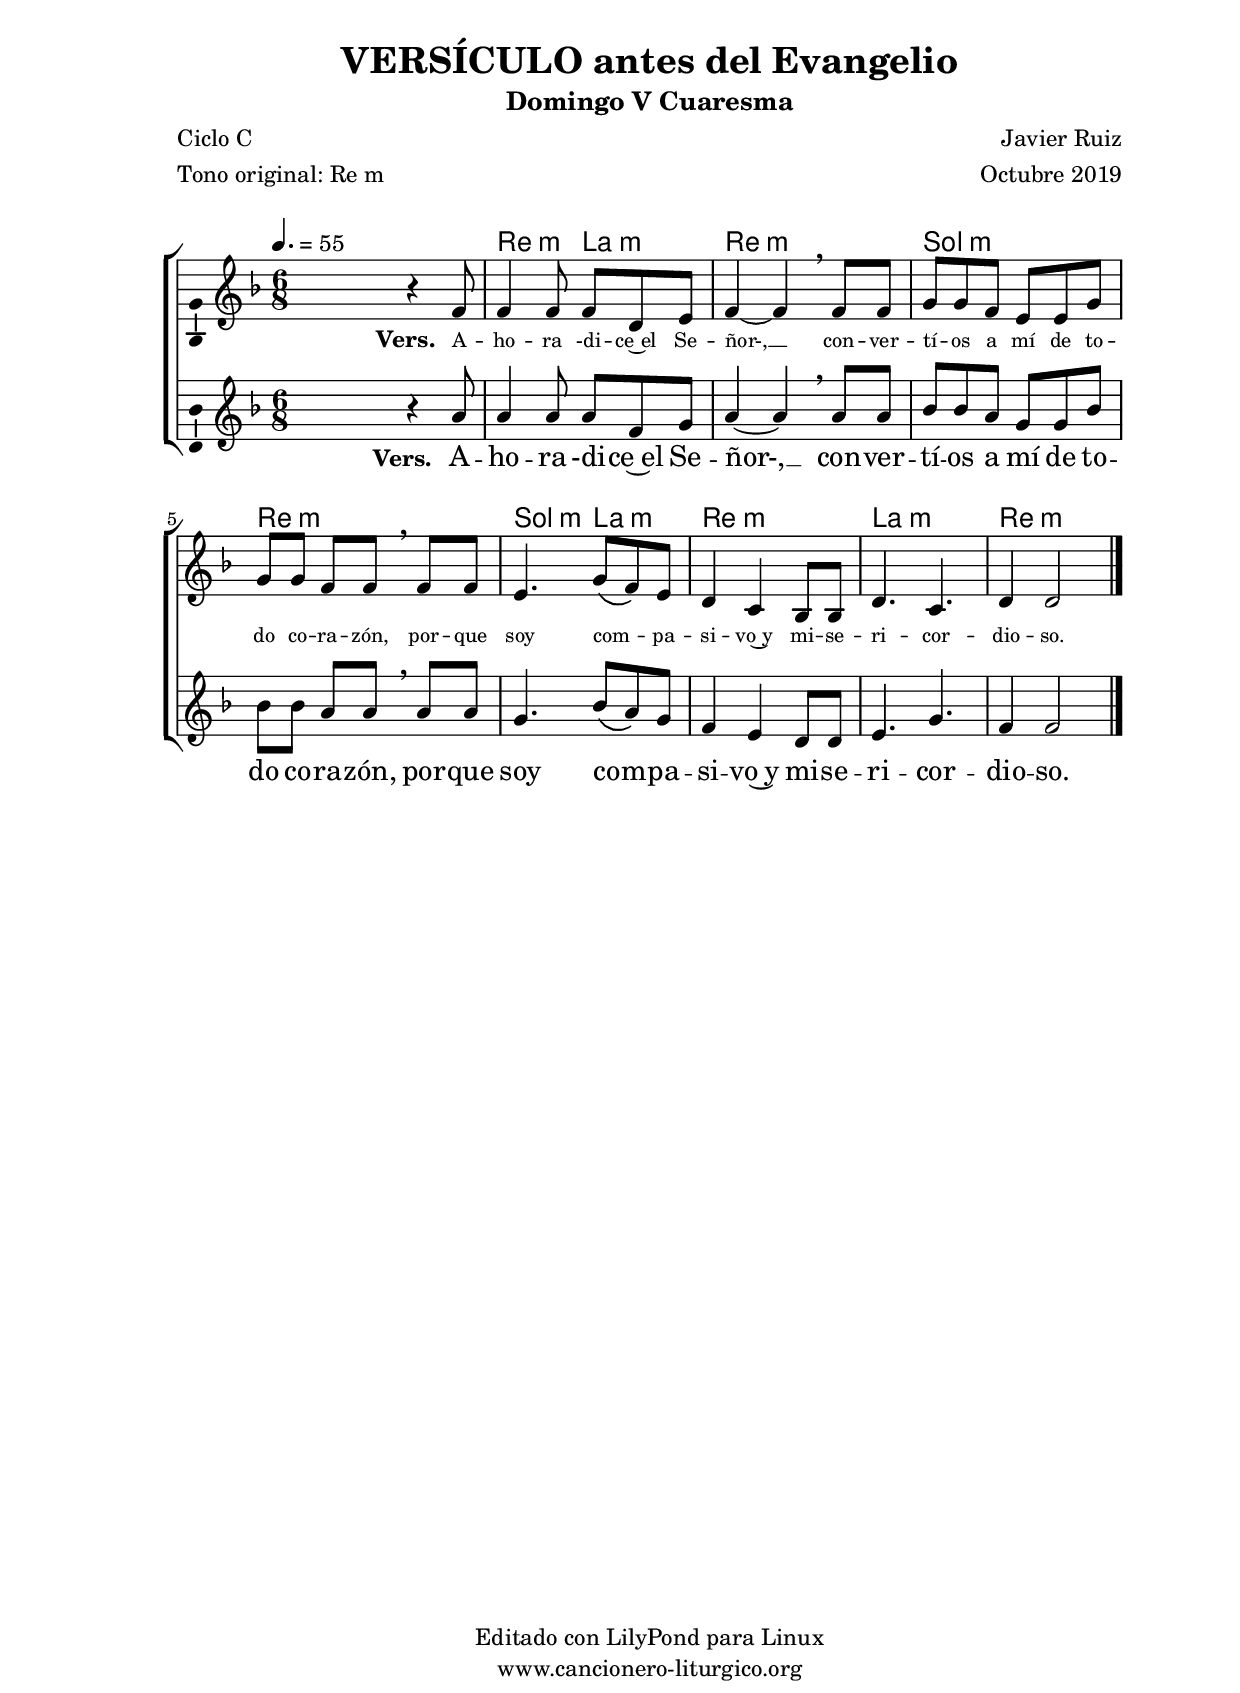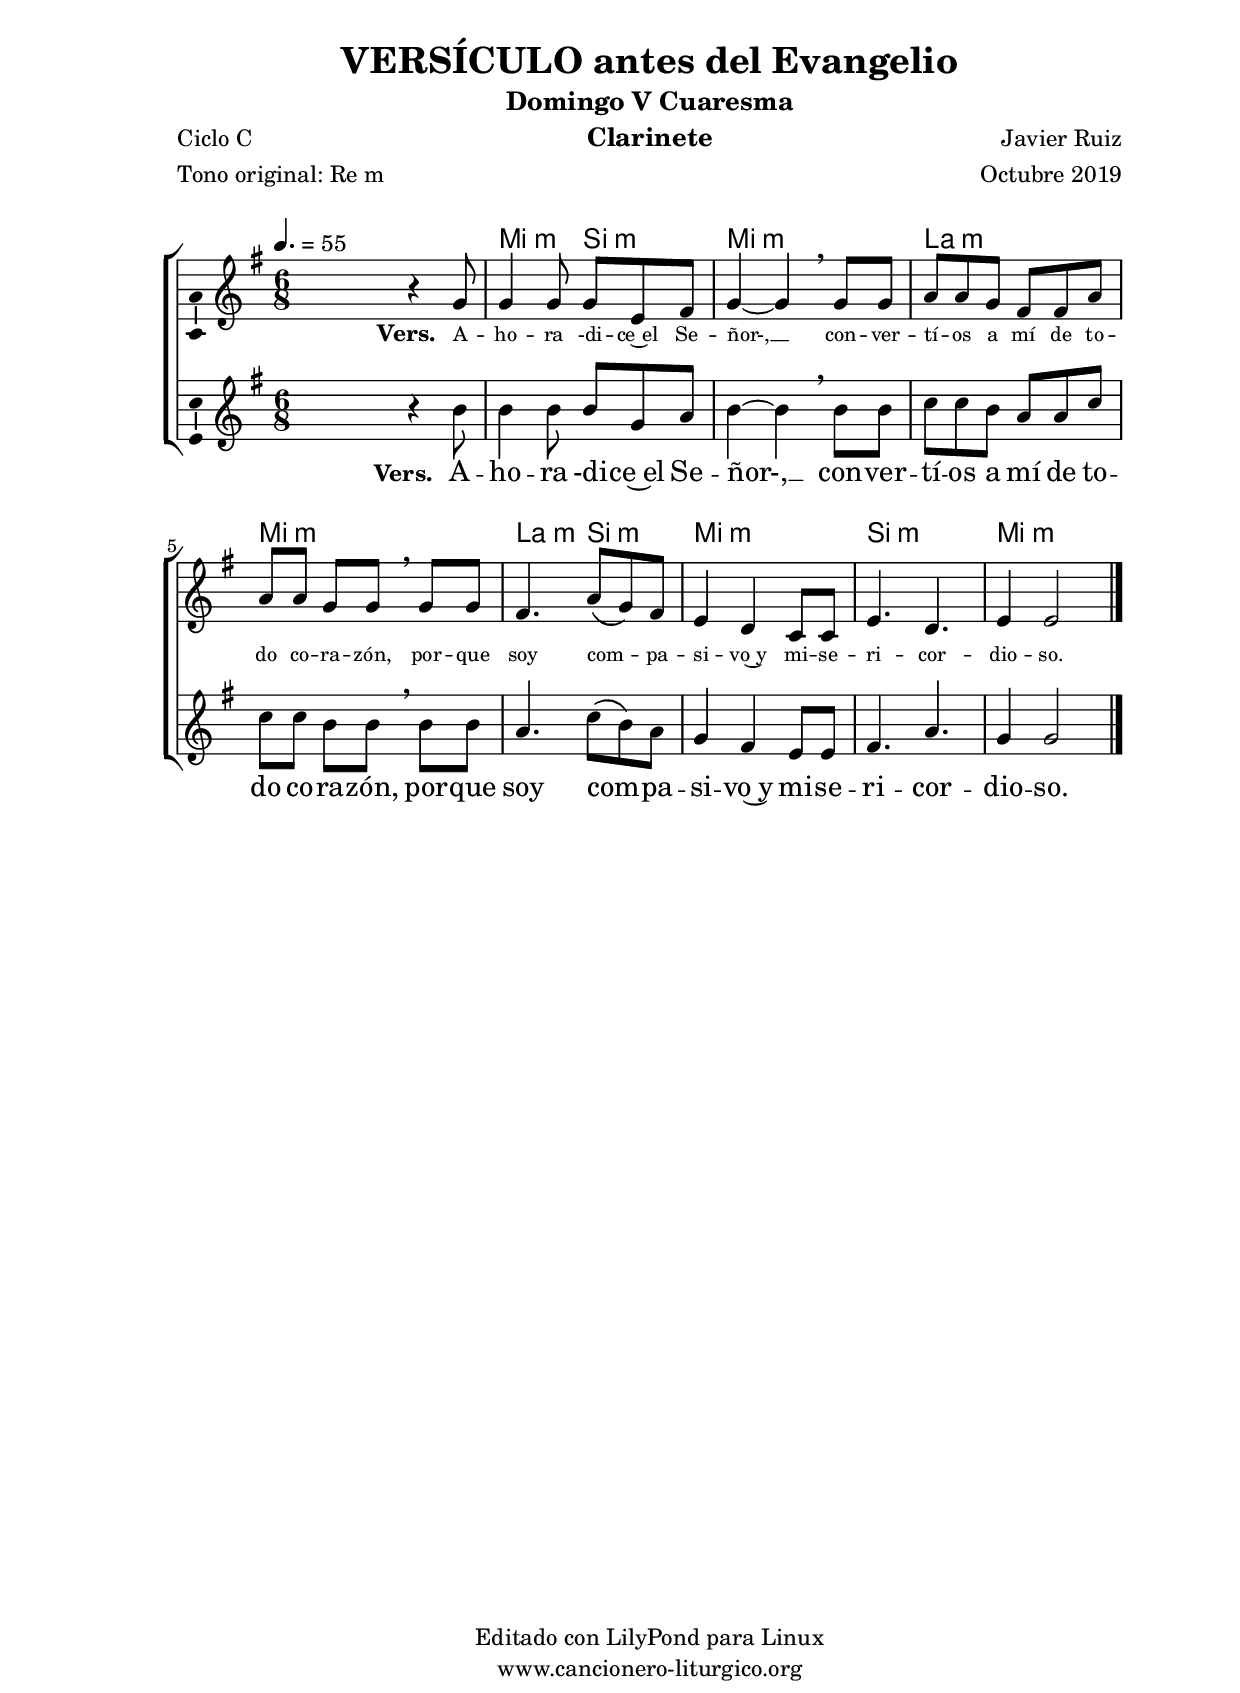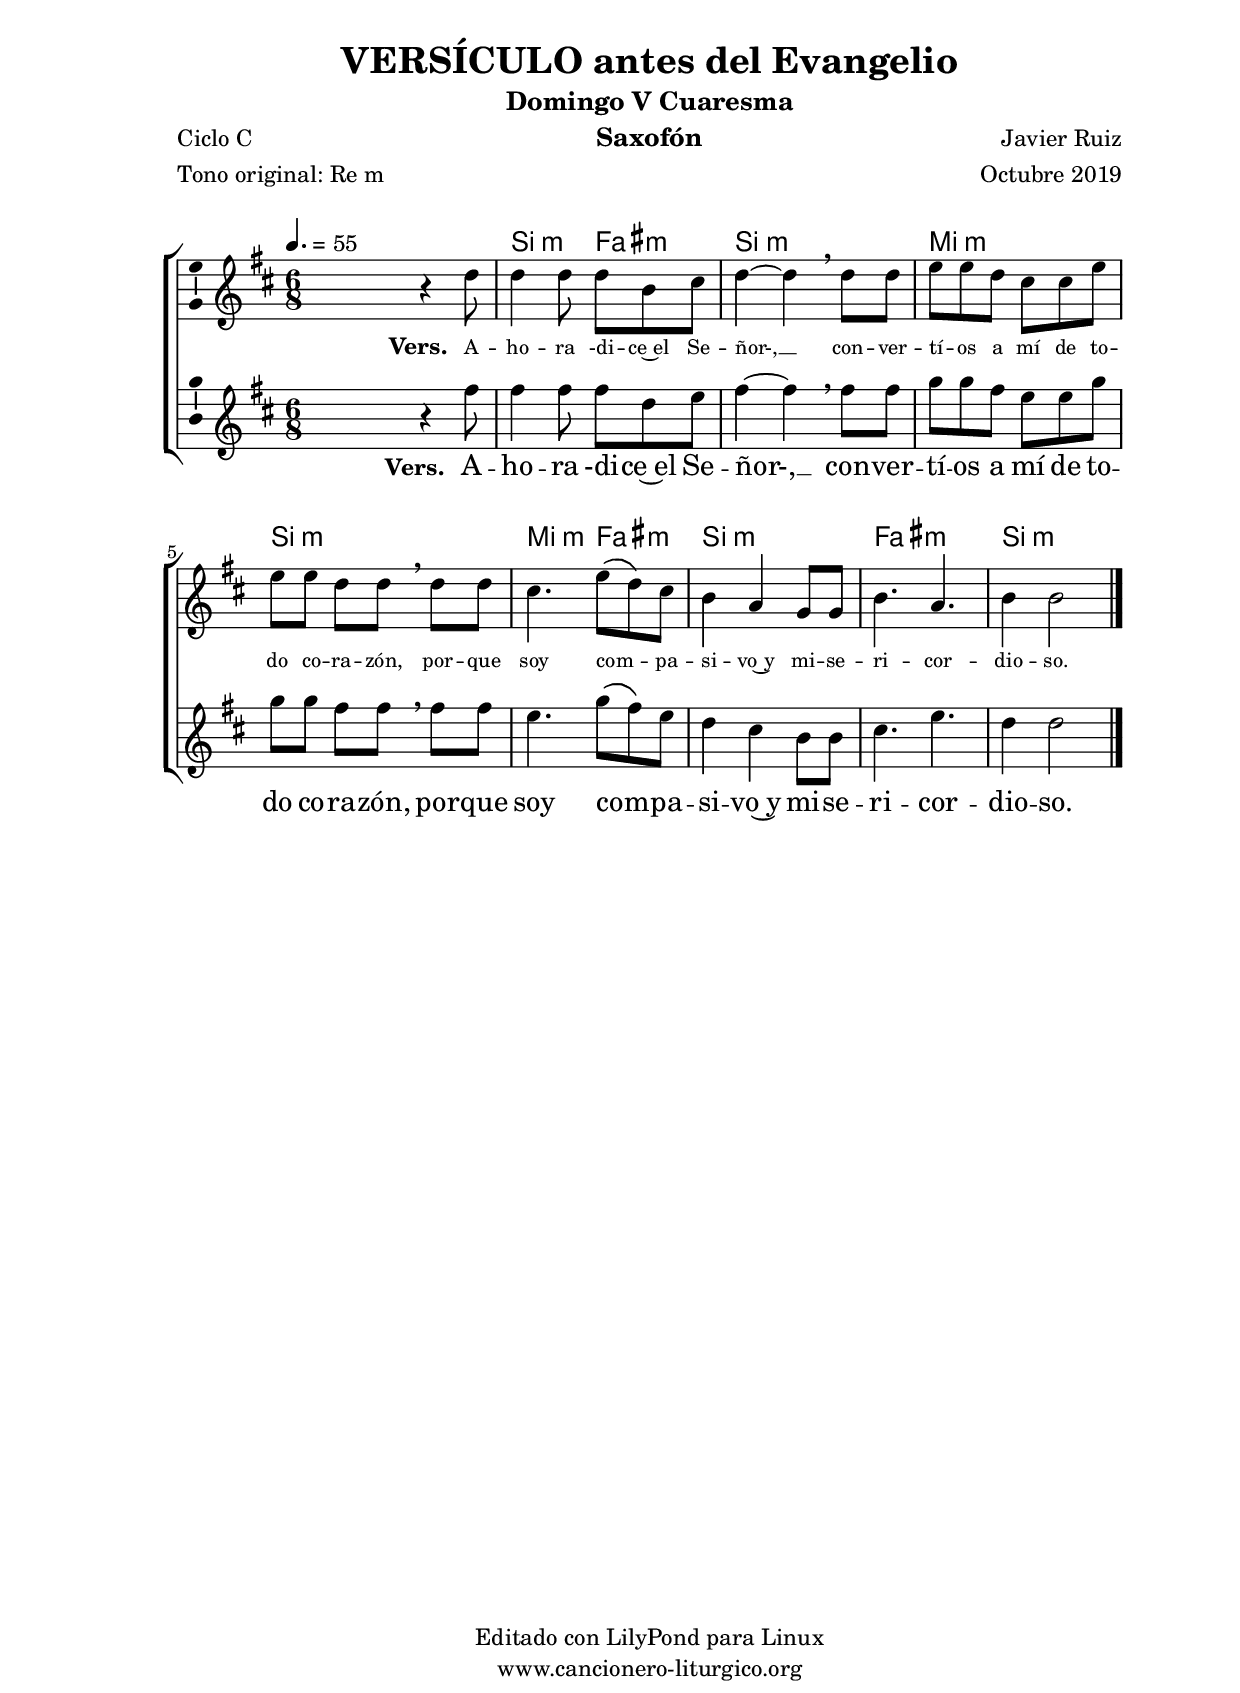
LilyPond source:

%
%para convertir .midi en .wav:
%timidity filename.midi -Ow -o finename.wav
%
%
%Para convertir de .wav a .mp3:
%lame -h -m j filename.wav
%
%
%para escuchar el midi:
%timidity nombrefichero.midi
%


%versión de lilypond para la que se ha escrito esta partitura:
\version "2.16.0"

	%Tamaño papel
	#(set-default-paper-size "a4")
	%Tamaño partitura
	#(set-global-staff-size 20)
	%No responde al pulsar sobre una nota
	#(ly:set-option 'point-and-click #f)

%parámetros del encabezamiento:
\header {
	title = "VERSÍCULO antes del Evangelio"
	subtitle = "Domingo V Cuaresma"
	composer = "Javier Ruiz"
	poet = "Ciclo C"
	meter = "Tono original: Re m"
	arranger = "Octubre 2019"
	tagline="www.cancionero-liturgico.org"
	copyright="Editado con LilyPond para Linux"
	tiempo = "Cuaresma"
	usos = "Aclamación"
	letra = "Ahora -dice el Señor-, convertíos a mí de todo corazón, porque soy compasivo y misericordioso."
	}

%parámetros asociados al papel:
\paper  {
	oddHeaderMarkup = \markup {\fill-line { \on-the-fly #not-first-page \fromproperty #'header:title \on-the-fly #not-first-page \fromproperty #'header:composer }}
	evenHeaderMarkup = \markup {\fill-line { \fromproperty #'header:composer \fromproperty #'header:title }}
	#(set-paper-size "a4")
	print-page-number = ##f
	first-page-number = 1
	print-first-page-number = ##f
%	head-separation = 3.0 \cm
	top-margin = 1.5 \cm
%	top-margin = 2.0 \cm
%%%	bottom-margin = 0.5\cm
	bottom-margin = 0.2\cm
	left-margin = 3.0 \cm
	line-width = 16.0 \cm 
	indent = 0\mm
	interscoreline = 2.\mm
	between-system-space = 15\mm
%	para que las partituras no llenen la hoja:
	ragged-bottom = ##t
%	idem para la última hoja:
	ragged-last-bottom = ##f
%	para que las partituras llenen el ancho del papel:
	ragged-last = ##f
	after-title-space = 2.5 \cm
%page-count=2
system-count=2

	%Flexible Vertical Spacing
%	markup-markup-spacing =
%	#'((basic-distance . 15) (minimum-distance . 15) (padding . 3))
	markup-system-spacing =
	#'((basic-distance . 15) (minimum-distance . 15) (padding . 3))
	system-system-spacing =
	#'((basic-distance . 15) (minimum-distance . 15) (padding . 3))
	score-system-spacing =
	#'((basic-distance . 15) (minimum-distance . 15) (padding . 5))
%	top-system-spacing = % header
%	#'((basic-distance . 8) (minimum-distance . 0) (padding . 0))
%	top-markup-spacing =
%	#'((basic-distance . 20) (minimum-distance . 20) (padding . 0))
	last-bottom-spacing = % footer
	#'((basic-distance . 5) (minimum-distance . 5) (padding . 0))
%	score-markup-spacing =
%	#'((basic-distance . 16) (minimum-distance . 13) (padding . 0))

	}


%parámetros que afectan a toda la partitura:
global =  {
	%clave de sol (G):
	\clef G
	%armadura:
%	\transpose ees f
	\key d \minor
	\tempo 4.=55
	\set Score.tempoHideNote = ##f
	}


acordes = {
	\italianChords
	\chordmode {
%	\transpose ees f
{

s2.
d4.:m a:m d2.:m g:m d:m g4.:m a:m d2.:m a2.:m d2.:m

	}
	}
}


melodiatrompeta = 
%	\transpose ees f
{

	\relative c''{
	\time 6/8

s4. r4.
r2.
f4 a g8 f
e4. g
f2.
r2.
d4 f e8 d
c4. e
f2.

}
	\bar "|."
	}


melodiatres = 
%	\transpose ees f
{

	\relative c''{
	\time 6/8

s4 s8 r4 f,8
f4 f8 f d e
f4~f \breathe f8 f
g8 g f8 e e g8
g8 [g] \noBeam f [f] \breathe f [f]
e4. g8 \(f\) e
d4 c bes8 bes
d4. c
d4 d2

}

	\bar "|."
	}


melodiabajo = 
%	\transpose ees f
{

	%clave de fa (F):
	\clef F

	\relative c{
	\time 6/8

s4. r4 r8
d4 d8 a'4 a8
d,4 d e8 d
g4 g8 g f e
f4 e d
bes4 bes8 c4 c8
d4 d g8 f
e4 f8 g f e
d2.

}
	\bar "|."
	}


melodia = 
%	\transpose ees f
{

	\relative c'{
	\time 6/8

s4 s8 r4 a'8
a4 a8 a f g
a4~a \breathe a8 a
bes8 bes a g g bes8
bes8 [bes] \noBeam a [a] \breathe a8 a
g4. bes8 \(a\) g
f4 e d8 d
e4. g
f4 f2

}
	\bar "|."
	}


texto = \lyricmode {
\set stanza =#"Vers. " A -- ho -- ra -di -- ce~el Se -- ñor-, __
con -- ver -- tí -- os a mí de to -- do co -- ra -- zón,
por -- que soy com -- _ pa -- si -- vo~y mi -- se -- ri -- cor -- dio -- so.

	}

textotres = \lyricmode {
\override LyricText #'font-size = #-1
\set stanza =#"Vers. " A -- ho -- ra -di -- ce~el Se -- ñor-, __
con -- ver -- tí -- os a mí de to -- do co -- ra -- zón,
por -- que soy com -- _ pa -- si -- vo~y mi -- se -- ri -- cor -- dio -- so.

	}


acordesStaff = \context ChordNames = acordesStaff <<
	\set Staff.midiInstrument = #"choir aahs"
	\set Staff.midiMinimumVolume = #0.3
	\set Staff.midiMaximumVolume = #0.5
	\set chordChanges = ##f
	\acordes
	>>

voztrompetaStaff = \context Voice = voztrompetaStaff
<<
	\override Staff.StaffSymbol #'staff-space = #(magstep -0.35)
	\set Staff.midiInstrument = #"trumpet"
	\set Staff.midiMinimumVolume = #0.4
	\set Staff.midiMaximumVolume = #0.6
	\global
	\melodiatrompeta
	>>

voztresStaff = \context Voice = voztresStaff
\with {\consists "Ambitus_engraver"}
<<
%	\override Staff.StaffSymbol #'staff-space = #(magstep -0.35)
	\set Staff.midiInstrument = #"violin"
	\set Staff.midiMinimumVolume = #0.6
	\set Staff.midiMaximumVolume = #0.8
	\global
	\relative c' \melodiatres
	>>

vozStaff = \context Voice = vozStaff
\with {\consists "Ambitus_engraver"}
<<
%	\set Staff.instrumentName = ""
%	\set Staff.shortInstrumentName = ""
%	\set Staff.midiInstrument = #"clarinet"
%	\set Staff.midiInstrument = #"cello"
	\set Staff.midiInstrument = #"flute"
%	\set Staff.midiInstrument = #"electric guitar (jazz)"
%	\set Staff.midiInstrument = #"english horn"
%	\set Staff.midiInstrument = #"violin"
%	\set Staff.midiInstrument = #"glockenspiel"
	\set Staff.midiMinimumVolume = #0.8
	\set Staff.midiMaximumVolume = #1.0
	\global
	\melodia
	>>

vozbajoStaff = \context Voice = vozbajoStaff
<<
	\override Staff.StaffSymbol #'staff-space = #(magstep -0.35)
	\set Staff.midiInstrument = #"english horn"
	\set Staff.midiMinimumVolume = #0.6
	\set Staff.midiMaximumVolume = #0.8
	\global
	\melodiabajo
	>>

textoStaff = \context Lyrics = textoStaff <<
	\lyricsto vozStaff \texto
	>>

textotresStaff = \context Lyrics = textotresStaff <<
	\lyricsto voztresStaff \textotres
	>>


\book {
	\score {
		<<
		\context ChoirStaff {
%			\override StaffGroup.SystemStartBracket #'collapse-height = #1
%			\override Score.SystemStartBar #'collapse-height = #1
			<<
			\acordesStaff
%			\voztrompetaStaff
			\voztresStaff
			\textotresStaff
			\vozStaff
			\textoStaff
%			\vozbajoStaff
			>>
			}
		>>
		\layout {
	    		\context {
				\Lyrics
				\override LyricText #'font-size = #2
				}
	   		 \context {
				\Score
				\override StaffSymbol #'staff-space = #(magstep +3)
				}
			}
		}
	\score {
		\unfoldRepeats
		<<
		\context ChoirStaff {
			<<
			\acordesStaff
			\voztrompetaStaff
			\voztresStaff
			\vozStaff
			\vozbajoStaff
			>>
			}
		>>
		\midi {
	  		\context {
	  			\Score
				tempoWholesPerMinute = #(ly:make-moment 70 4)
				}
			}
		}
	}

%Partitura para clarinete
#(define output-suffix "C")
\book {
	\header{
		instrument = "Clarinete"
		}
	\score {
		<<
		\context ChoirStaff {
%			\override StaffGroup.SystemStartBracket #'collapse-height = #1
%			\override Score.SystemStartBar #'collapse-height = #1
\transpose c d
			<<
			\acordesStaff
%			\voztrompetaStaff
			\voztresStaff
			\textotresStaff
			\vozStaff
			\textoStaff
%			\vozbajoStaff
			>>
			}
		>>
		\layout {
	    		\context {
				\Lyrics
				\override LyricText #'font-size = #2
				}
	   		 \context {
				\Score
				\override StaffSymbol #'staff-space = #(magstep +3)
				}
			}
		}
	}

%Partitura para saxofón
#(define output-suffix "S")
\book {
	\header{
		instrument = "Saxofón"
		}
	\score {
		<<
		\context ChoirStaff {
%			\override StaffGroup.SystemStartBracket #'collapse-height = #1
%			\override Score.SystemStartBar #'collapse-height = #1
\transpose c a
			<<
			\acordesStaff
%			\voztrompetaStaff
			\voztresStaff
			\textotresStaff
			\vozStaff
			\textoStaff
%			\vozbajoStaff
			>>
			}
		>>
		\layout {
	    		\context {
				\Lyrics
				\override LyricText #'font-size = #2
				}
	   		 \context {
				\Score
				\override StaffSymbol #'staff-space = #(magstep +3)
				}
			}
		}
	}


